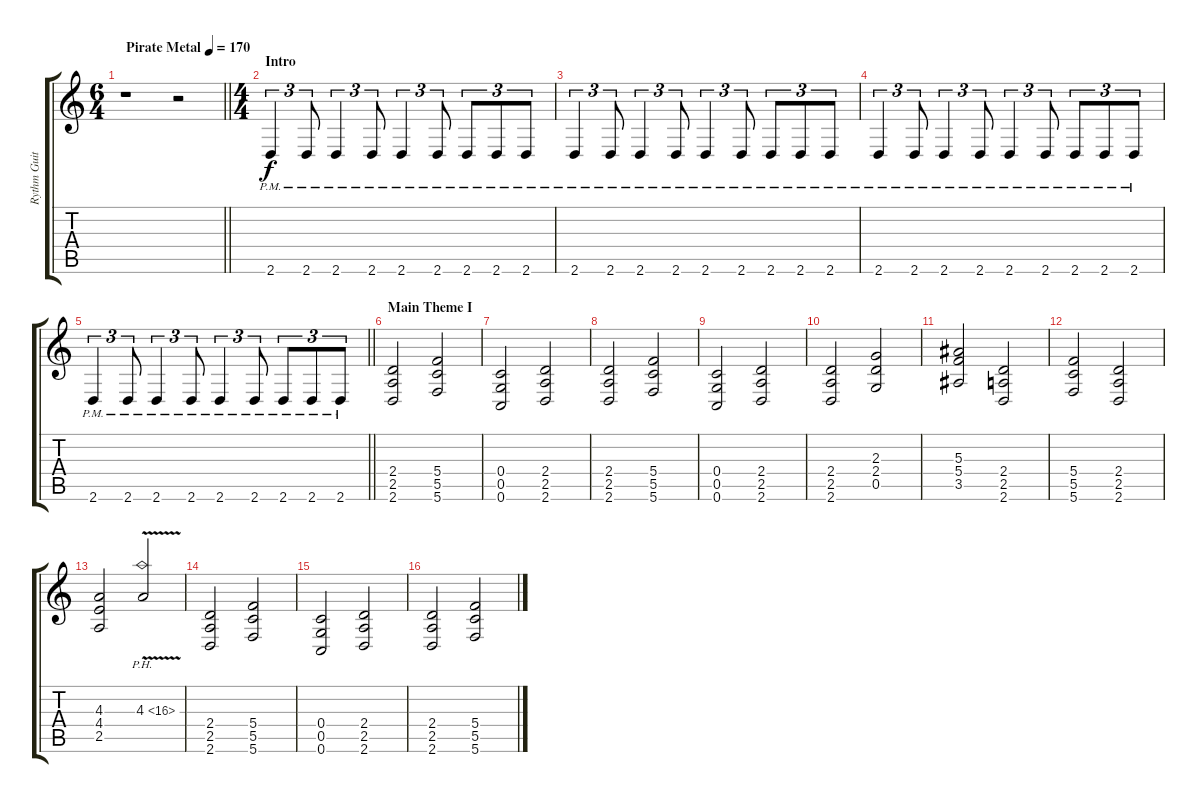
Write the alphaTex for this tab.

\track ("Rythm Guitar" "Rythm Guit") {instrument overdrivenguitar}
\staff {score tabs}
\tuning (D4 A3 F3 C3 G2 C2) {hide}
\ts (6 4)
\tempo (170 "Pirate Metal")
\clef g2
\barLineRight lightlight
\ks c
r.1{dy f instrument overdrivenguitar} r.2 |
\ts (4 4)
\section ("" "Intro")
2.6{pm}.4{tu (3 2) volume 13 balance 16 instrument acousticguitarsteel} 2.6{pm}.8{tu (3 2)} 2.6{pm}.4{tu (3 2)} 2.6{pm}.8{tu (3 2)} 2.6{pm}.4{tu (3 2)} 2.6{pm}.8{tu (3 2)} 2.6{pm}.8{tu (3 2)} 2.6{pm}.8{tu (3 2)} 2.6{pm}.8{tu (3 2)} |
2.6{pm}.4{tu (3 2)} 2.6{pm}.8{tu (3 2)} 2.6{pm}.4{tu (3 2)} 2.6{pm}.8{tu (3 2)} 2.6{pm}.4{tu (3 2)} 2.6{pm}.8{tu (3 2)} 2.6{pm}.8{tu (3 2)} 2.6{pm}.8{tu (3 2)} 2.6{pm}.8{tu (3 2)} |
2.6{pm}.4{tu (3 2)} 2.6{pm}.8{tu (3 2)} 2.6{pm}.4{tu (3 2)} 2.6{pm}.8{tu (3 2)} 2.6{pm}.4{tu (3 2)} 2.6{pm}.8{tu (3 2)} 2.6{pm}.8{tu (3 2)} 2.6{pm}.8{tu (3 2)} 2.6{pm}.8{tu (3 2)} |
\barLineRight lightlight
2.6{pm}.4{tu (3 2)} 2.6{pm}.8{tu (3 2)} 2.6{pm}.4{tu (3 2)} 2.6{pm}.8{tu (3 2)} 2.6{pm}.4{tu (3 2)} 2.6{pm}.8{tu (3 2)} 2.6{pm}.8{tu (3 2)} 2.6{pm}.8{tu (3 2)} 2.6{pm}.8{tu (3 2)} |
\section ("" "Main Theme I")
(2.4 2.5 2.6).2 (5.4 5.5 5.6).2 |
(0.4 0.5 0.6).2 (2.4 2.5 2.6).2 |
(2.4 2.5 2.6).2 (5.4 5.5 5.6).2 |
(0.4 0.5 0.6).2 (2.4 2.5 2.6).2 |
(2.4 2.5 2.6).2 (2.3 2.4 0.5).2 |
(5.3 5.4 3.5).2 (2.4 2.5 2.6).2 |
(5.4 5.5 5.6).2 (2.4 2.5 2.6).2 |
(4.3 4.4 2.5).2 4.3{ph 12 v}.2 |
(2.4 2.5 2.6).2 (5.4 5.5 5.6).2 |
(0.4 0.5 0.6).2 (2.4 2.5 2.6).2 |
(2.4 2.5 2.6).2 (5.4 5.5 5.6).2
